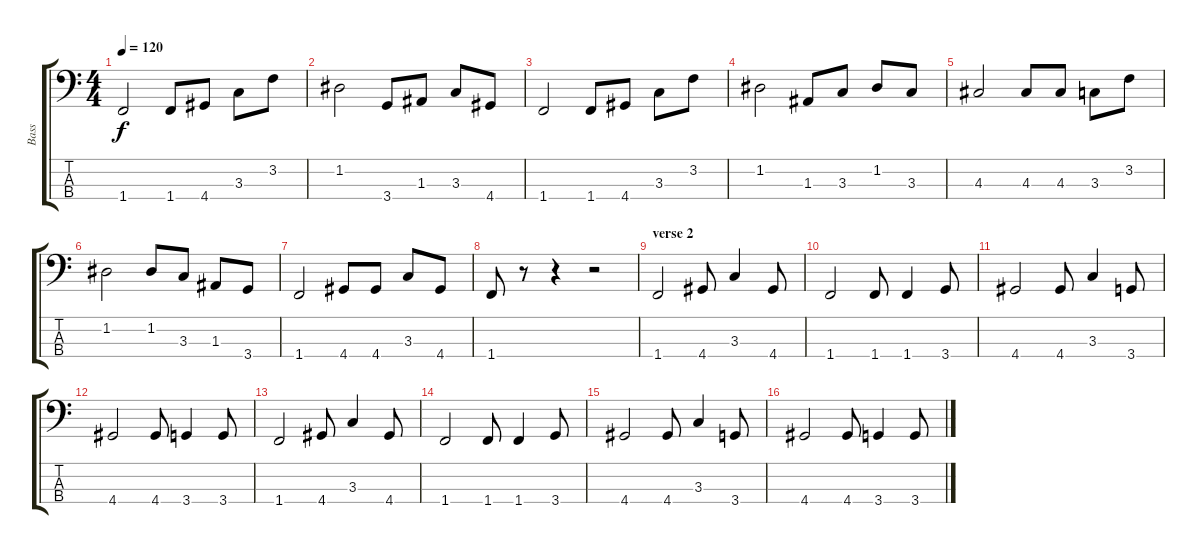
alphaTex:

\track ("Bass" "Bass") {instrument electricbasspick}
\staff {score tabs}
\tuning (G2 D2 A1 E1) {hide}
\ts (4 4)
\tempo 120
\clef f4
\ks c
1.4.2{dy f} 1.4.8 4.4.8 3.3.8 3.2.8 |
1.2.2 3.4.8 1.3.8 3.3.8 4.4.8 |
1.4.2 1.4.8 4.4.8 3.3.8 3.2.8 |
1.2.2 1.3.8 3.3.8 1.2.8 3.3.8 |
4.3.2 4.3.8 4.3.8 3.3.8 3.2.8 |
1.2.2 1.2.8 3.3.8 1.3.8 3.4.8 |
1.4.2 4.4.8 4.4.8 3.3.8 4.4.8 |
1.4.8 r.8 r.4 r.2 |
\section ("" "verse 2")
1.4.2 4.4.8 3.3.4 4.4.8 |
1.4.2 1.4.8 1.4.4 3.4.8 |
4.4.2 4.4.8 3.3.4 3.4.8 |
4.4.2 4.4.8 3.4.4 3.4.8 |
1.4.2 4.4.8 3.3.4 4.4.8 |
1.4.2 1.4.8 1.4.4 3.4.8 |
4.4.2 4.4.8 3.3.4 3.4.8 |
4.4.2 4.4.8 3.4.4 3.4.8
